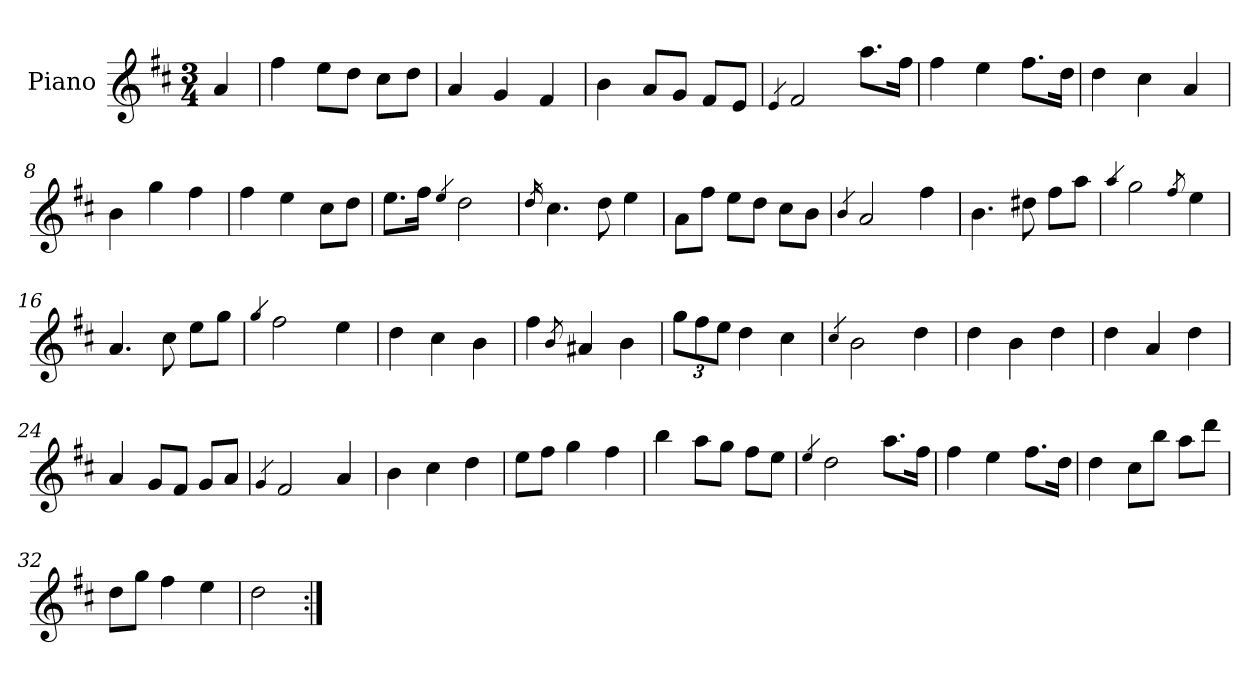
**kern
*part1
*staff1
*I"Piano
*I'Pno.
*clefG2
*k[f#c#]
*M3/4
=1
4a/
=2
4ff#\
8ee\L
8dd\J
8cc#\L
8dd\J
=3
4a/
4g/
4f#/
=4
4b\
8a/L
8g/J
8f#/L
8e/J
=5
4qe/
2f#/
8.aa\L
16ff#\Jk
=6
4ff#\
4ee\
8.ff#\L
16dd\Jk
=7
4dd\
4cc#\
4a/
=8
4b\
4gg\
4ff#\
=9
4ff#\
4ee\
8cc#\L
8dd\J
=10
8.ee\L
16ff#\Jk
4qee/
2dd\
=11
16qdd/
4.cc#\
8dd\
4ee\
=12
8a\L
8ff#\J
8ee\L
8dd\J
8cc#\L
8b\J
=13
4qb/
2a/
4ff#\
=14
4.b\
8dd#X\
8ff#\L
8aa\J
=15
4qaa/
2gg\
8qff#/
4ee\
=16
4.a/
8cc#\
8ee\L
8gg\J
=17
4qgg/
2ff#\
4ee\
=18
4dd\
4cc#\
4b\
=19
4ff#\
8qb/
4a#X/
4b\
=20
*Xbrackettup
12gg\L
12ff#\
12ee\J
4dd\
4cc#\
=21
4qcc#/
2b\
4dd\
=22
4dd\
4b\
4dd\
=23
4dd\
4a/
4dd\
=24
4a/
8g/L
8f#/J
8g/L
8a/J
=25
4qg/
2f#/
4a/
=26
4b\
4cc#\
4dd\
=27
8ee\L
8ff#\J
4gg\
4ff#\
=28
4bb\
8aa\L
8gg\J
8ff#\L
8ee\J
=29
4qee/
2dd\
8.aa\L
16ff#\Jk
=30
4ff#\
4ee\
8.ff#\L
16dd\Jk
=31
4dd\
8cc#\L
8bb\J
8aa\L
8ddd\J
=32
8dd\L
8gg\J
4ff#\
4ee\
=33
2dd\
=:|!
*-
